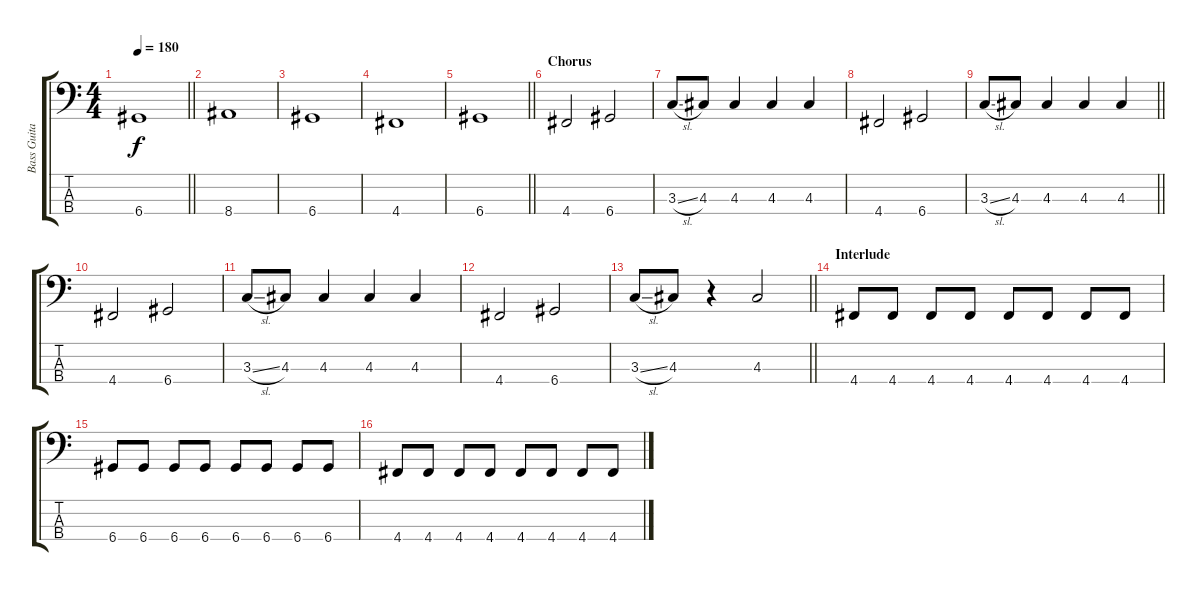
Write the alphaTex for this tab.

\track ("Bass Guitar" "Bass Guita") {instrument electricbassfinger}
\staff {score tabs}
\tuning (G2 D2 A1 D1) {hide}
\ts (4 4)
\tempo 180
\clef f4
\barLineRight lightlight
\ks c
6.4.1{dy f} |
8.4.1 |
6.4.1 |
4.4.1 |
\barLineRight lightlight
6.4.1 |
\section ("" "Chorus")
4.4.2 6.4.2 |
3.3{sl}.8 4.3.8 4.3.4 4.3.4 4.3.4 |
4.4.2 6.4.2 |
\barLineRight lightlight
3.3{sl}.8 4.3.8 4.3.4 4.3.4 4.3.4 |
4.4.2 6.4.2 |
3.3{sl}.8 4.3.8 4.3.4 4.3.4 4.3.4 |
4.4.2 6.4.2 |
\barLineRight lightlight
3.3{sl}.8 4.3.8 r.4 4.3.2 |
\section ("" "Interlude")
4.4.8 4.4.8 4.4.8 4.4.8 4.4.8 4.4.8 4.4.8 4.4.8 |
6.4.8 6.4.8 6.4.8 6.4.8 6.4.8 6.4.8 6.4.8 6.4.8 |
4.4.8 4.4.8 4.4.8 4.4.8 4.4.8 4.4.8 4.4.8 4.4.8
